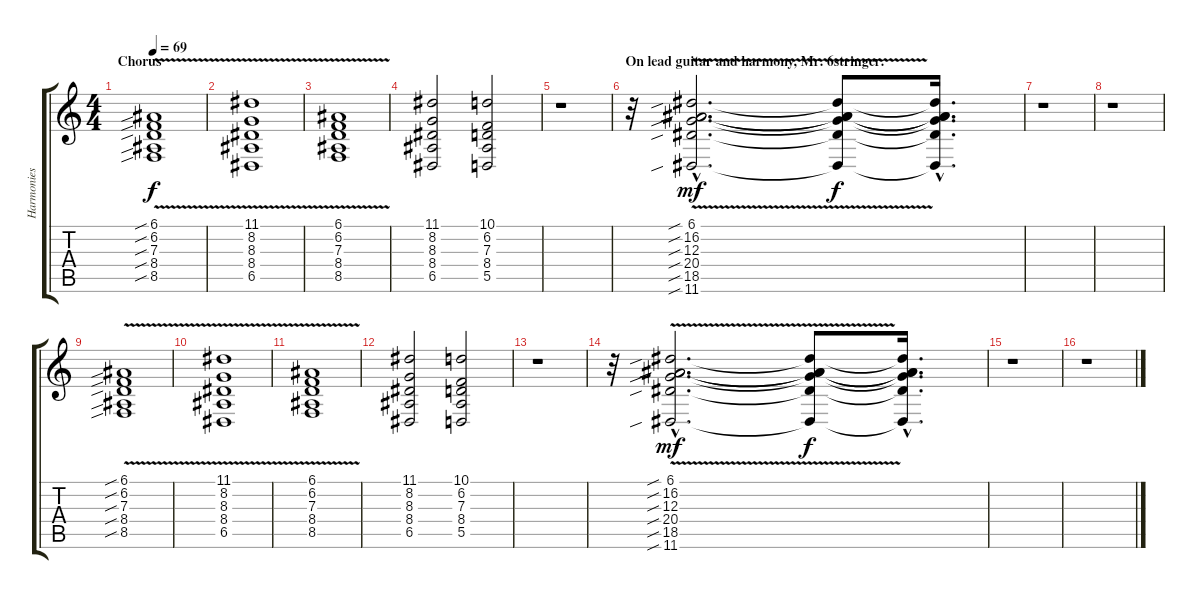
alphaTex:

\track ("Harmonies" "Harmonies") {instrument lead6voice}
\staff {score tabs}
\tuning (E4 B3 G3 D3 A2 E2) {hide}
\ts (4 4)
\section ("" "Chorus")
\tempo 69
\clef g2
\ks c
(6.1{v sib} 6.2{v sib} 7.3{v sib} 8.4{v sib} 8.5{v sib}).1{dy f instrument voiceoohs} |
(11.1{v} 8.2{v} 8.3{v} 8.4{v} 6.5{v}).1{volume 8 instrument lead6voice} |
(6.1{v} 6.2{v} 7.3{v} 8.4{v} 8.5{v}).1{volume 10 instrument voiceoohs} |
(11.1 8.2 8.3 8.4 6.5).2{volume 9 instrument lead6voice} (10.1 6.2 7.3 8.4 5.5).2{volume 9} |
r.1 |
\section ("" "On lead guitar and harmony, Mr. 6stringer.")
r.32 (6.1{v sib hac} 16.2{v sib hac} 12.3{v sib hac} 20.4{v sib hac} 18.5{v sib hac} 11.6{v sib hac}).2{d dy mf volume 9 instrument synthvoice} (6.1{t} 16.2{t} 12.3{t} 20.4{t} 18.5{t} 11.6{t}).8{dy f} (6.1{hac t} 16.2{hac t} 12.3{hac t} 20.4{hac t} 18.5{hac t} 11.6{hac t}).16{d} |
r.1 |
r.1{volume 12} |
(6.1{v sib} 6.2{v sib} 7.3{v sib} 8.4{v sib} 8.5{v sib}).1{instrument voiceoohs} |
(11.1{v} 8.2{v} 8.3{v} 8.4{v} 6.5{v}).1{volume 9 instrument lead6voice} |
(6.1{v} 6.2{v} 7.3{v} 8.4{v} 8.5{v}).1{volume 12 instrument voiceoohs} |
(11.1 8.2 8.3 8.4 6.5).2{volume 9 instrument lead6voice} (10.1 6.2 7.3 8.4 5.5).2{volume 9} |
r.1 |
r.32 (6.1{v sib hac} 16.2{v sib hac} 12.3{v sib hac} 20.4{v sib hac} 18.5{v sib hac} 11.6{v sib hac}).2{d dy mf volume 9 instrument synthvoice} (6.1{t} 16.2{t} 12.3{t} 20.4{t} 18.5{t} 11.6{t}).8{dy f} (6.1{hac t} 16.2{hac t} 12.3{hac t} 20.4{hac t} 18.5{hac t} 11.6{hac t}).16{d} |
r.1 |
r.1
